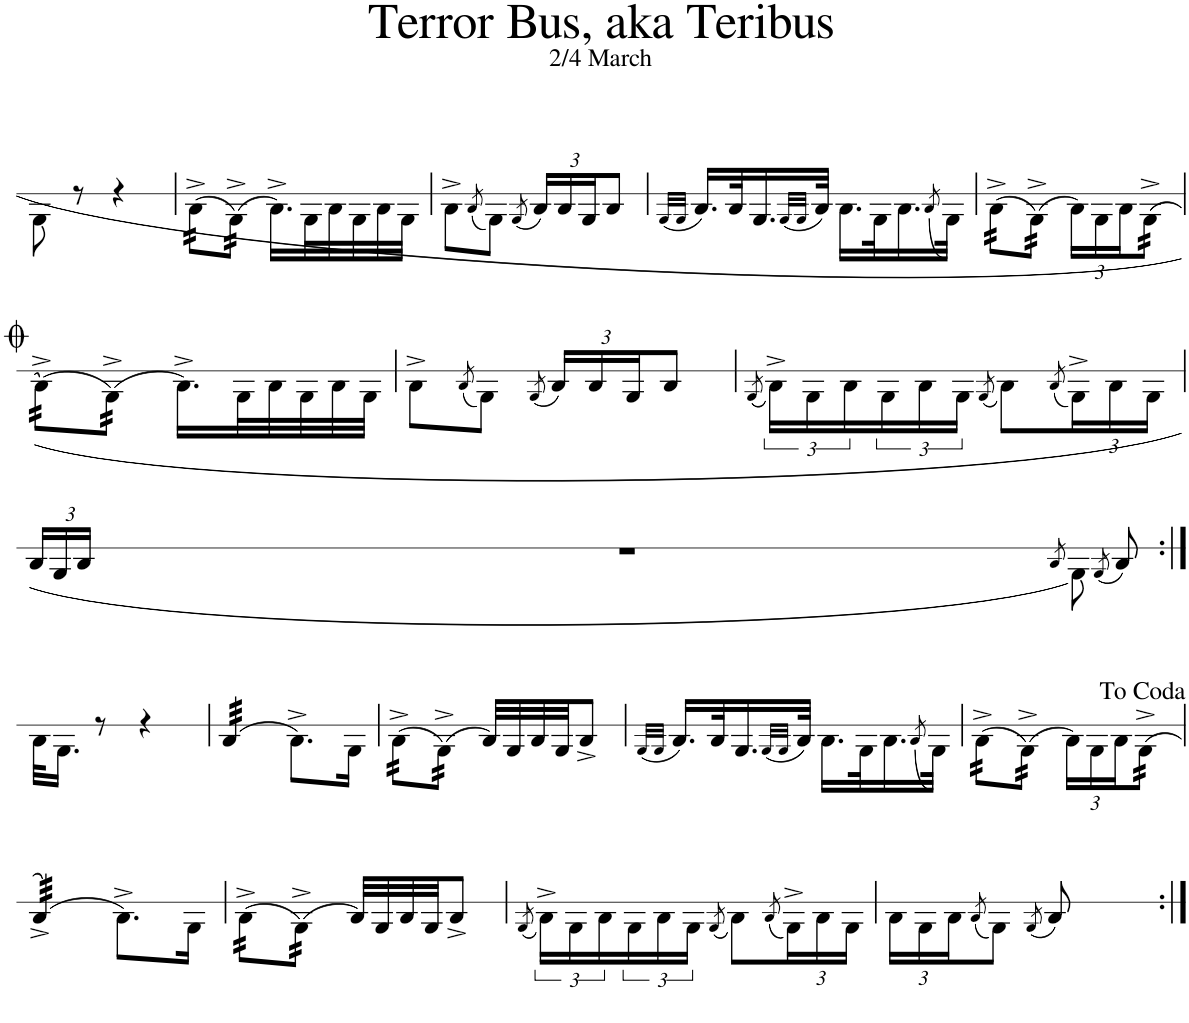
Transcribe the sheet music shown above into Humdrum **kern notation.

**kern
*part1
*staff1
*I"Piano
*I'Pno
*stria1
*clefG2
*k[]
=1
8a\
8r
4r
=2
*tremolo
(32cc^\LLL
(32cc^\
(32cc^\
(32cc^\
(32a^\)
(32a^\)
(32a^\)
(32a^\)JJJ
*Xtremolo
16.cc^\LL)
32a\L
32cc\
32a\
32cc\
32a\JJJ
=3
8cc^\L
(8qcc/
8a\J)
(8qa/
*Xbrackettup
24cc/LL)
24cc/
24a/J
8cc/J
=4
(32qa/LLL
32qa/JJJ
16.cc/LL)
32cc/K
16.a/
(32qa/LLL
32qa/JJJ
32cc/JJk)
16.cc\LL
32a\K
16.cc\
(8qcc/
32a\JJk)
=5
*tremolo
(32cc^\LLL
(32cc^\
(32cc^\
(32cc^\
(32a^\)
(32a^\)
(32a^\)
(32a^\)JJJ
*Xtremolo
24cc\LL)
24a\
24cc\J
*tremolo
(32a^\
(32a^\
(32a^\
(32a^\JJJ
!!LO:LB:g=z
=6
(32cc^\)LLL
(32cc^\)
(32cc^\)
(32cc^\)
(32a^\)
(32a^\)
(32a^\)
(32a^\)JJJ
*Xtremolo
16.cc^\LL)
32a\L
32cc\
32a\
32cc\
32a\JJJ
=7
8cc^\L
(8qcc/
8a\J)
(8qa/
24cc/LL)
24cc/
24a/J
8cc/J
=8
(8qa/
*brackettup
24cc^\LL)
24a\
24cc\
24a\
24cc\
24a\JJ
(8qa/
8cc\L)
(8qcc/
*Xbrackettup
24a^\L)
24cc\
24a\JJ
!!LO:LB:g=z
=9
24cc/LL
24a/
24cc/JJ
1920%6481ryy
1r
(8qcc/
8a\)
(8qa/
8cc/)
8ryy
!!LO:LB:g=z
=10:|!
32cc\KLL
16.a\JJ
8r
4r
=11
*tremolo
(32cc/LLL
(32cc/
(32cc/
(32cc/
(32cc/
(32cc/
(32cc/
(32cc/JJJ
*Xtremolo
8.cc^\L)
16a\Jk
=12
*tremolo
(32cc^\LLL
(32cc^\
(32cc^\
(32cc^\
(32a^\)
(32a^\)
(32a^\)
(32a^\)JJJ
*Xtremolo
32cc/LLL)
32a/
32cc/
32a/JJ
8cc^/J
=13
(32qa/LLL
32qa/JJJ
16.cc/LL)
32cc/K
16.a/
(32qa/LLL
32qa/JJJ
32cc/JJk)
16.cc\LL
32a\K
16.cc\
(8qcc/
32a\JJk)
=14
*tremolo
(32cc^\LLL
(32cc^\
(32cc^\
(32cc^\
(32a^\)
(32a^\)
(32a^\)
(32a^\)JJJ
*Xtremolo
24cc\LL)
24a\
24cc\J
*tremolo
(32a^\
(32a^\
(32a^\
(32a^\JJJ
!!LO:LB:g=z
=15
(32cc^/)LLL
(32cc^/)
(32cc^/)
(32cc^/)
(32cc^/)
(32cc^/)
(32cc^/)
(32cc^/)JJJ
*Xtremolo
8.cc^\L)
16a\Jk
=16
*tremolo
(32cc^\LLL
(32cc^\
(32cc^\
(32cc^\
(32a^\)
(32a^\)
(32a^\)
(32a^\)JJJ
*Xtremolo
32cc/LLL)
32a/
32cc/
32a/JJ
8cc^/J
=17
(8qa/
*brackettup
24cc^\LL)
24a\
24cc\
24a\
24cc\
24a\JJ
(8qa/
8cc\L)
(8qcc/
*Xbrackettup
24a^\L)
24cc\
24a\JJ
=18
24cc\LL
24a\
24cc\J
(8qcc/
8a\J)
(8qa/
8cc/)
8ryy
=:|!
*-
